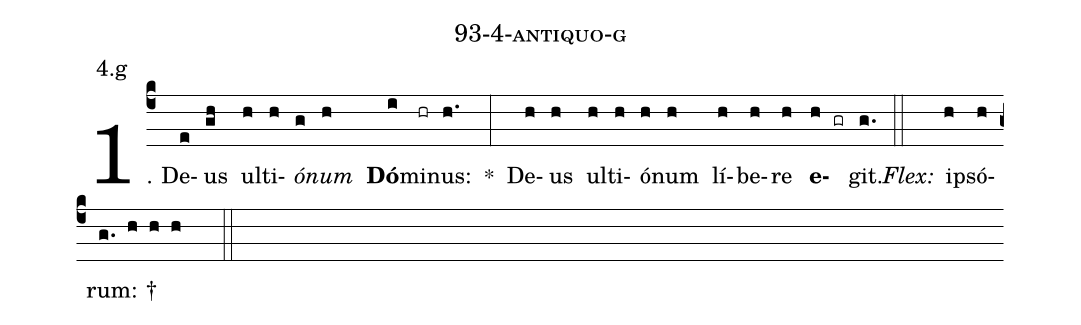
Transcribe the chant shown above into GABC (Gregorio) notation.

name: 93-4-antiquo-g;
annotation: 4.g;
%%
(c4)1. De(e)us(gh) ul(h)ti(h)<i>ó</i>(g)<i>num</i>(h) <b>Dó</b>(i)mi(hr)nus:(h.) *(:) De(h)us(h) ul(h)ti(h)ó(h)num(h) lí(h)be(h)re(h) <b>e</b>(h gr)git.(g.) (::)
<i>Flex:</i>()  ip(h)só(h)rum: †(g. h h h  ::)
